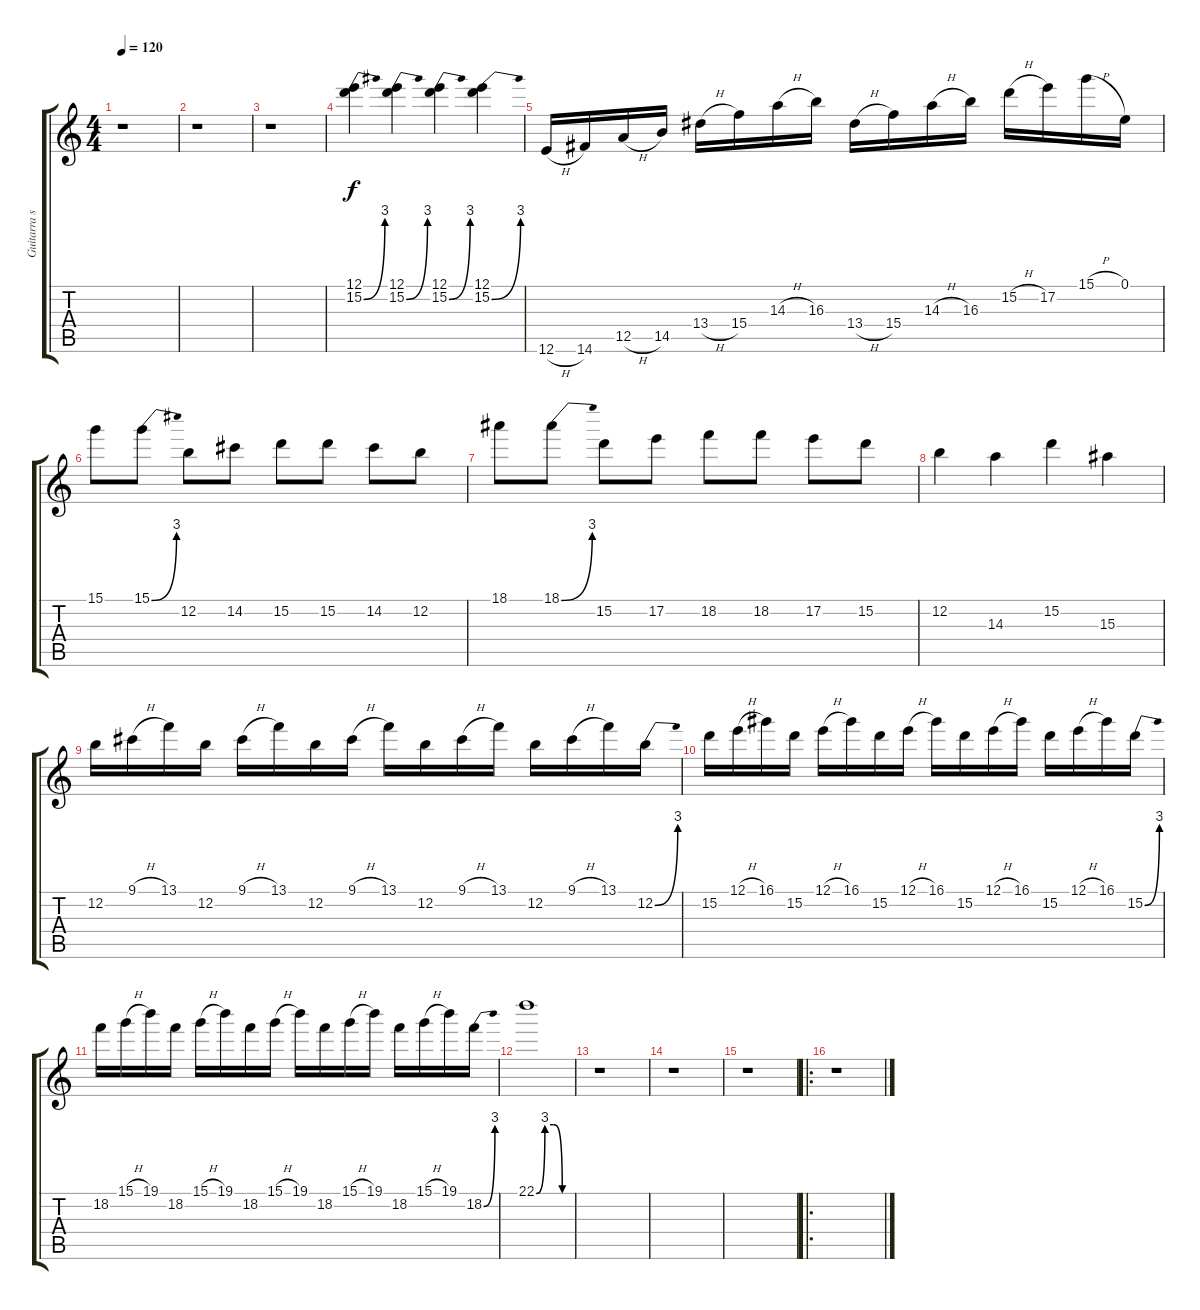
\track ("Guitarra solista" "Guitarra s") {instrument distortionguitar}
\staff {score tabs}
\tuning (E4 B3 G3 D3 A2 E2) {hide}
\ts (4 4)
\tempo 120
\clef g2
\ks c
r.1{dy f} |
r.1 |
r.1 |
(12.1 15.2{be (bend 0 0 60 12)}).4 (12.1 15.2{be (bend 0 0 60 12)}).4 (12.1 15.2{be (bend 0 0 60 12)}).4 (12.1 15.2{be (bend 0 0 60 12)}).4 |
12.6{h}.16 14.6.16 12.5{h}.16 14.5.16 13.4{h}.16 15.4.16 14.3{h}.16 16.3.16 13.4{h}.16 15.4.16 14.3{h}.16 16.3.16 15.2{h}.16 17.2.16 15.1{h}.16 0.1.16 |
15.1.8 15.1{be (bend 0 0 60 12)}.8 12.2.8 14.2.8 15.2.8 15.2.8 14.2.8 12.2.8 |
18.1.8 18.1{be (bend 0 0 60 12)}.8 15.2.8 17.2.8 18.2.8 18.2.8 17.2.8 15.2.8 |
12.2.4 14.3.4 15.2.4 15.3.4 |
12.2.16 9.1{h}.16 13.1.16 12.2.16 9.1{h}.16 13.1.16 12.2.16 9.1{h}.16 13.1.16 12.2.16 9.1{h}.16 13.1.16 12.2.16 9.1{h}.16 13.1.16 12.2{be (bend 0 0 60 12)}.16 |
15.2.16 12.1{h}.16 16.1.16 15.2.16 12.1{h}.16 16.1.16 15.2.16 12.1{h}.16 16.1.16 15.2.16 12.1{h}.16 16.1.16 15.2.16 12.1{h}.16 16.1.16 15.2{be (bend 0 0 60 12)}.16 |
18.2.16 15.1{h}.16 19.1.16 18.2.16 15.1{h}.16 19.1.16 18.2.16 15.1{h}.16 19.1.16 18.2.16 15.1{h}.16 19.1.16 18.2.16 15.1{h}.16 19.1.16 18.2{be (bend 0 0 60 12)}.16 |
22.1{be (custom 0 0 15 12 30 12 45 0 60 0)}.1 |
r.1 |
r.1 |
r.1 |
\ro
r.1
